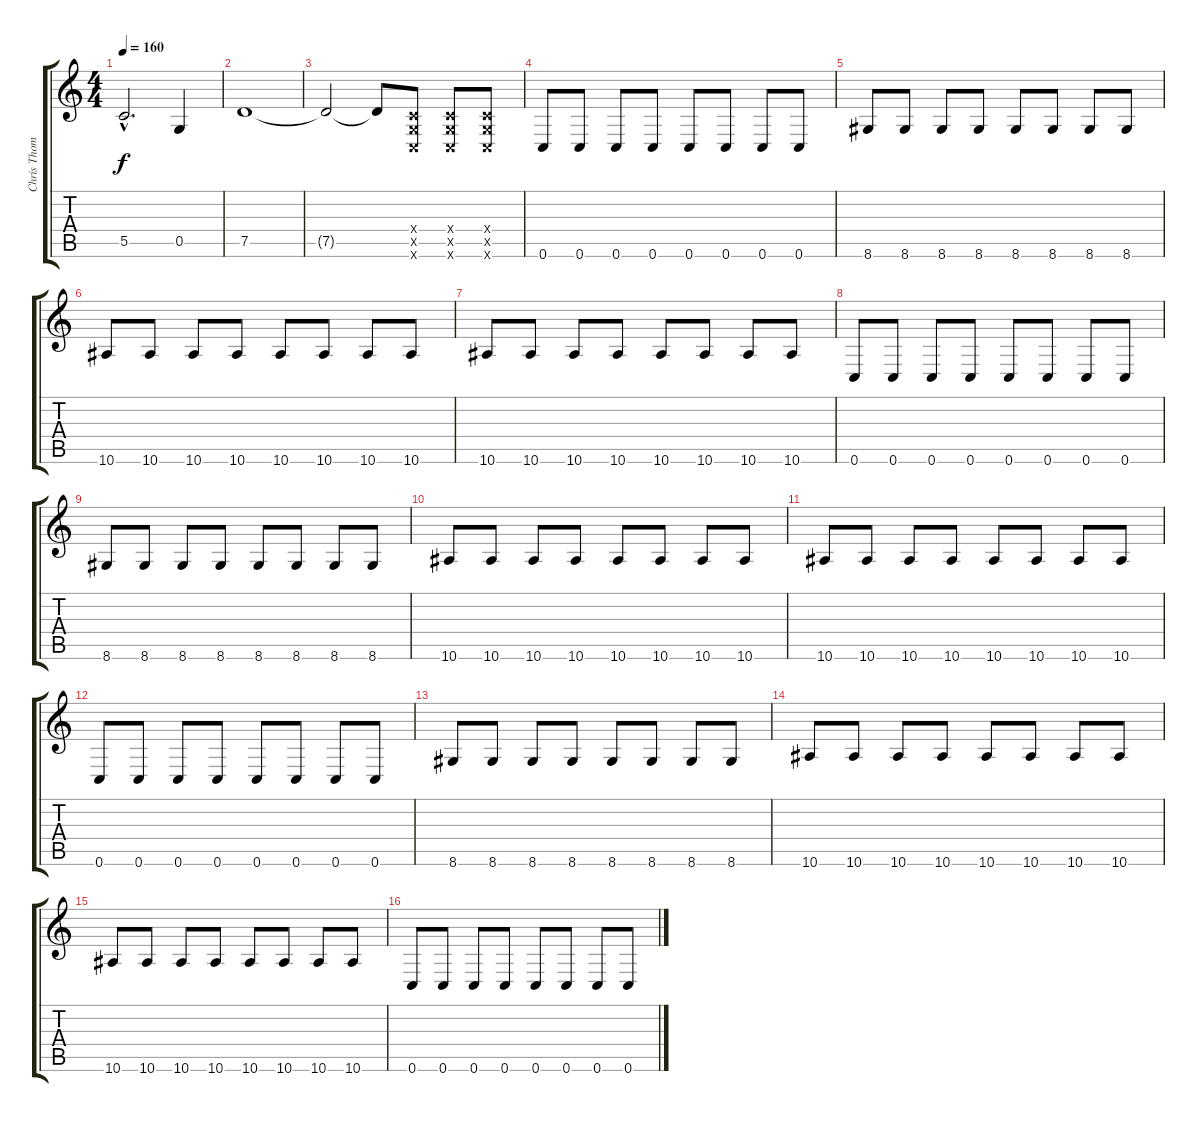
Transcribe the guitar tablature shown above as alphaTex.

\track ("Chris Thompson" "Chris Thom") {instrument electricbasspick}
\staff {score tabs}
\tuning (D4 A3 F3 C3 G2 C2) {hide}
\ts (4 4)
\tempo 160
\clef g2
\ks c
5.5{hac t}.2{d dy f} 0.5.4 |
7.5.1 |
7.5{t}.2 7.5{t}.8 (0.4{x} 0.5{x} 0.6{x}).8 (0.4{x} 0.5{x} 0.6{x}).8 (0.4{x} 0.5{x} 0.6{x}).8 |
0.6.8{instrument overdrivenguitar} 0.6.8 0.6.8 0.6.8 0.6.8 0.6.8 0.6.8 0.6.8 |
8.6.8 8.6.8 8.6.8 8.6.8 8.6.8 8.6.8 8.6.8 8.6.8 |
10.6.8 10.6.8 10.6.8 10.6.8 10.6.8 10.6.8 10.6.8 10.6.8 |
10.6.8 10.6.8 10.6.8 10.6.8 10.6.8 10.6.8 10.6.8 10.6.8 |
0.6.8{instrument overdrivenguitar} 0.6.8 0.6.8 0.6.8 0.6.8 0.6.8 0.6.8 0.6.8 |
8.6.8 8.6.8 8.6.8 8.6.8 8.6.8 8.6.8 8.6.8 8.6.8 |
10.6.8 10.6.8 10.6.8 10.6.8 10.6.8 10.6.8 10.6.8 10.6.8 |
10.6.8 10.6.8 10.6.8 10.6.8 10.6.8 10.6.8 10.6.8 10.6.8 |
0.6.8{instrument overdrivenguitar} 0.6.8 0.6.8 0.6.8 0.6.8 0.6.8 0.6.8 0.6.8 |
8.6.8 8.6.8 8.6.8 8.6.8 8.6.8 8.6.8 8.6.8 8.6.8 |
10.6.8 10.6.8 10.6.8 10.6.8 10.6.8 10.6.8 10.6.8 10.6.8 |
10.6.8 10.6.8 10.6.8 10.6.8 10.6.8 10.6.8 10.6.8 10.6.8 |
0.6.8{instrument overdrivenguitar} 0.6.8 0.6.8 0.6.8 0.6.8 0.6.8 0.6.8 0.6.8
